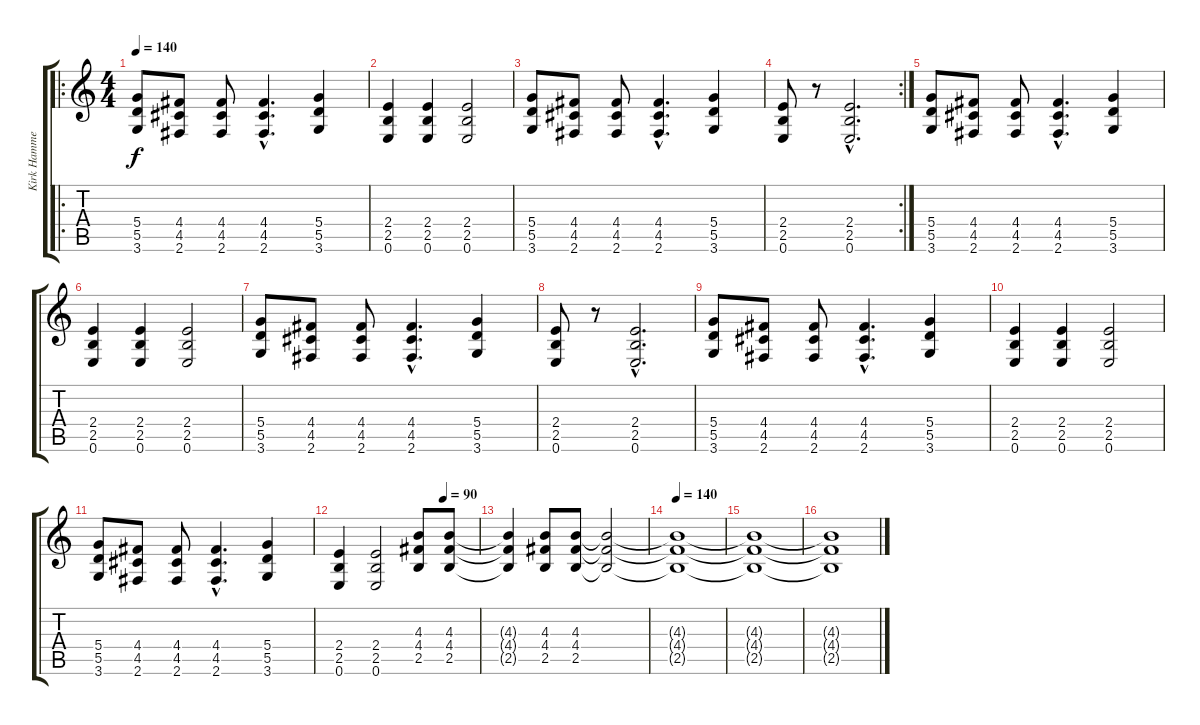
\track ("Kirk Hammet (Guitar dist)" "Kirk Hamme") {instrument distortionguitar}
\staff {score tabs}
\tuning (E4 B3 G3 D3 A2 E2) {hide}
\ro
\ts (4 4)
\tempo 140
\clef g2
\ks c
(5.4 5.5 3.6).8{dy f} (4.4 4.5 2.6).8 (4.4 4.5 2.6).8 (4.4{hac} 4.5{hac} 2.6{hac}).4{d} (5.4 5.5 3.6).4 |
(2.4 2.5 0.6).4 (2.4 2.5 0.6).4 (2.4 2.5 0.6).2 |
(5.4 5.5 3.6).8 (4.4 4.5 2.6).8 (4.4 4.5 2.6).8 (4.4{hac} 4.5{hac} 2.6{hac}).4{d} (5.4 5.5 3.6).4 |
\rc 2
(2.4 2.5 0.6).8 r.8 (2.4{hac} 2.5{hac} 0.6{hac}).2{d} |
(5.4 5.5 3.6).8 (4.4 4.5 2.6).8 (4.4 4.5 2.6).8 (4.4{hac} 4.5{hac} 2.6{hac}).4{d} (5.4 5.5 3.6).4 |
(2.4 2.5 0.6).4 (2.4 2.5 0.6).4 (2.4 2.5 0.6).2 |
(5.4 5.5 3.6).8 (4.4 4.5 2.6).8 (4.4 4.5 2.6).8 (4.4{hac} 4.5{hac} 2.6{hac}).4{d} (5.4 5.5 3.6).4 |
(2.4 2.5 0.6).8 r.8 (2.4{hac} 2.5{hac} 0.6{hac}).2{d} |
(5.4 5.5 3.6).8 (4.4 4.5 2.6).8 (4.4 4.5 2.6).8 (4.4{hac} 4.5{hac} 2.6{hac}).4{d} (5.4 5.5 3.6).4 |
(2.4 2.5 0.6).4 (2.4 2.5 0.6).4 (2.4 2.5 0.6).2 |
(5.4 5.5 3.6).8 (4.4 4.5 2.6).8 (4.4 4.5 2.6).8 (4.4{hac} 4.5{hac} 2.6{hac}).4{d} (5.4 5.5 3.6).4 |
\tempo (90 0.75)
(2.4 2.5 0.6).4 (2.4 2.5 0.6).2 (4.3 4.4 2.5).8 (4.3 4.4 2.5).8 |
(4.3{t} 4.4{t} 2.5{t}).4 (4.3 4.4 2.5).8 (4.3 4.4 2.5).8 (4.3{t} 4.4{t} 2.5{t}).2 |
\tempo 140
(4.3{t} 4.4{t} 2.5{t}).1{volume 11} |
(4.3{t} 4.4{t} 2.5{t}).1 |
(4.3{t} 4.4{t} 2.5{t}).1{volume 6}
